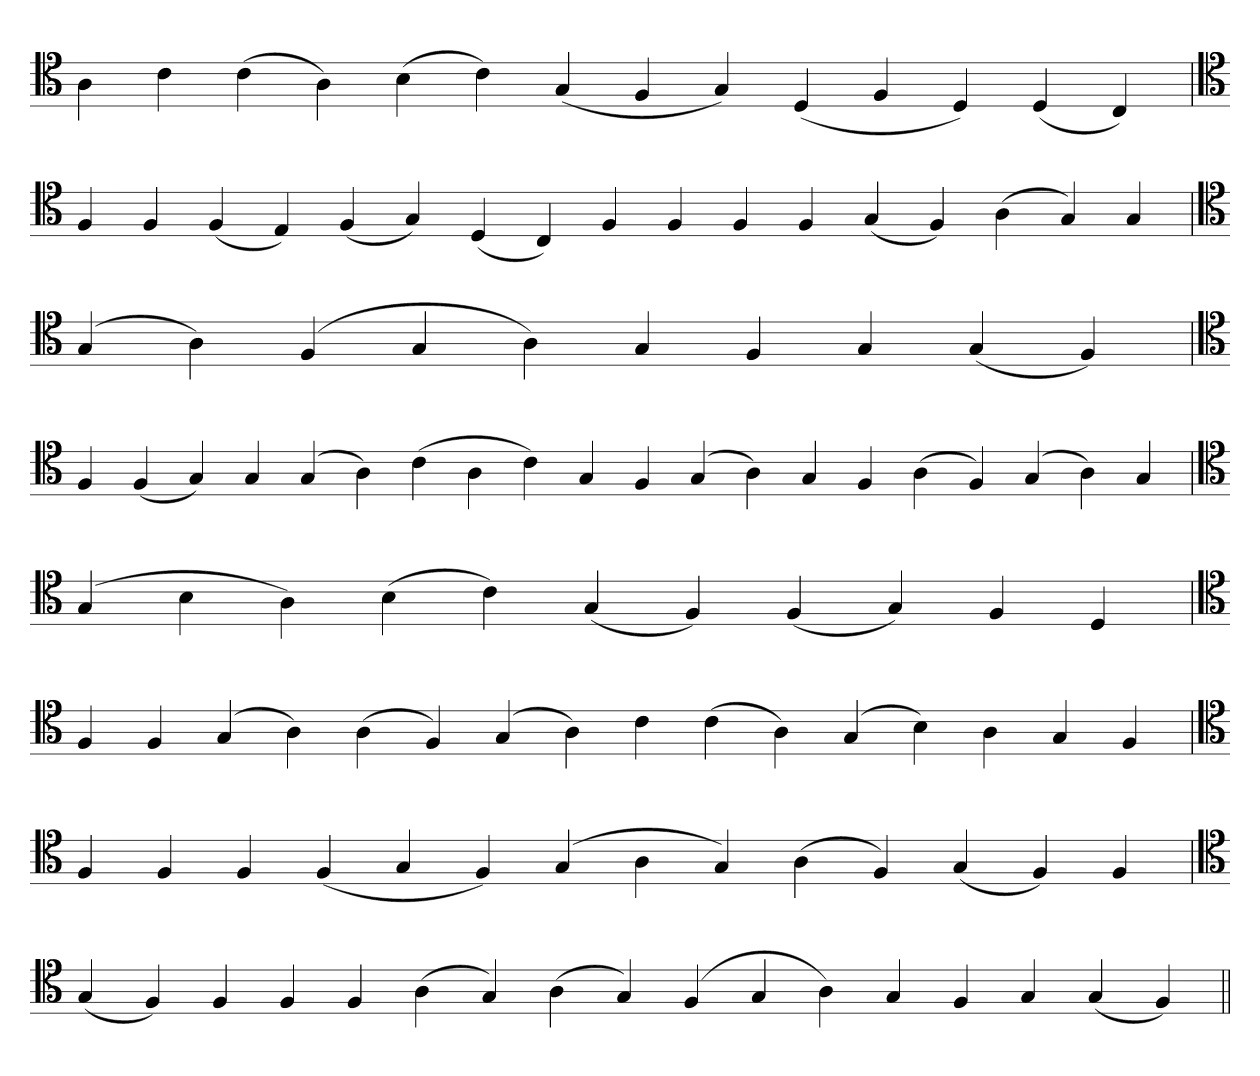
**kern
*part1
*staff1
*clefC4
=
4A
4c
(4c
4A)
(4B
4c)
(4G
4F
4G)
(4D
4F
4D)
(4D
4C)
='
*clefC4
4F
4F
(4F
4E)
(4F
4G)
(4D
4C)
4F
4F
4F
4F
(4G
4F)
(4A
4G)
4G
=`
*clefC4
(4G
4A)
(4F
4G
4A)
4G
4F
4G
(4G
4F)
=
*clefC4
4F
(4F
4G)
4G
(4G
4A)
(4c
4A
4c)
4G
4F
(4G
4A)
4G
4F
(4A
4F)
(4G
4A)
4G
='
*clefC4
(4G
4B
4A)
(4B
4c)
(4G
4F)
(4F
4G)
4F
4D
=
*clefC4
4F
4F
(4G
4A)
(4A
4F)
(4G
4A)
4c
(4c
4A)
(4G
4B)
4A
4G
4F
=`
*clefC4
4F
4F
4F
(4F
4G
4F)
(4G
4A
4G)
(4A
4F)
(4G
4F)
4F
=
*clefC4
(4G
4F)
4F
4F
4F
(4A
4G)
(4A
4G)
(4F
4G
4A)
4G
4F
4G
(4G
4F)
=||
*-
